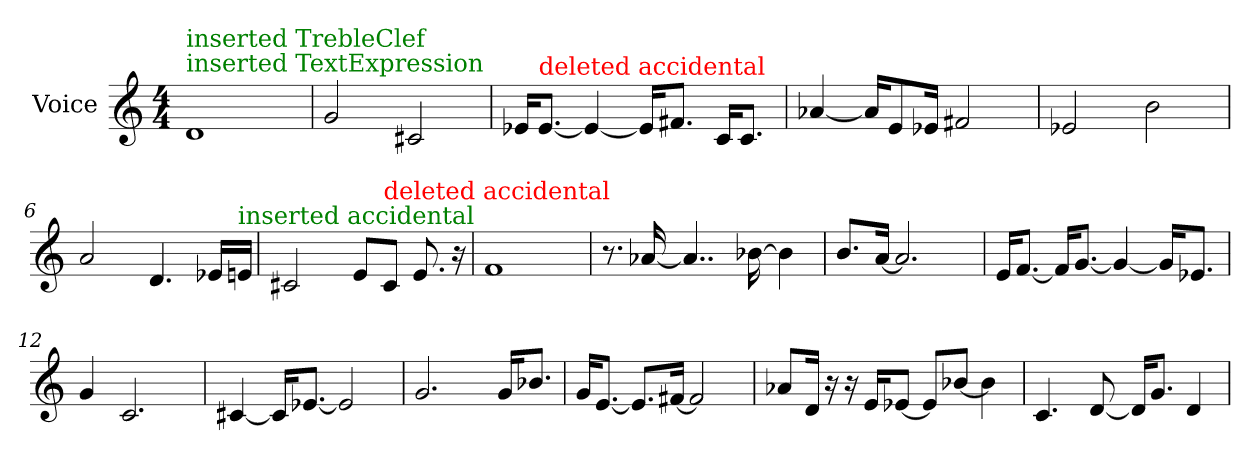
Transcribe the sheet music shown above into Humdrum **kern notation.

**kern
*part1
*staff1
*I"Voice
*I'Voice
*clefG2
*M4/4
=1
!LO:TX:color=#008000:t=inserted TextExpression
!LO:TX:color=#008000:t=inserted TrebleClef
1d
=2
2g/
2c#X/
=3
16e-X/KL
!LO:TX:color=#FF0000:t=deleted accidental
[<8.e-i/J
4e-/_
16e-/KL]
8.f#X/J
16c/KL
8.c/J
=4
[<4a-X/
16a-/KL]
8e/
16e-X/Jk
2f#X/
=5
2e-X/
2b\
=6
2a/
4.d/
16e-X/LL
!LO:TX:color=#008000:t=inserted accidental
16enj/JJ
=7
2c#X/
8e/L
!LO:TX:color=#FF0000:t=deleted accidental
8c#i/J
8.e/
16ra
=8
1f
!!LO:LB:g=z
=9
8.r
[<16a-X/
4..a-/]
[>16b-X\
4b-\]
=10
8.b/L
[<16a/Jk
2.a/]
=11
16e/KL
[<8.f/J
16f/KL]
[<8.g/J
4g/_
16g/KL]
8.e-X/J
=12
4g/
2.c/
=13
[<4c#X/
16c#/KL]
[<8.e-X/J
2e-/]
=14
2.g/
16g/KL
8.b-X/J
=15
16g/KL
[<8.e/J
8.e/L]
[<16f#X/Jk
2f#/]
!!LO:LB:g=z
=16
8a-X/L
16d/Jk
16ra
16ra
16e/KL
[<8e-X/J
8e-/L]
[>8b-X/J
4b-\]
=17
4.c/
[<8d/
16d/KL]
8.g/J
4d/
=
*-
